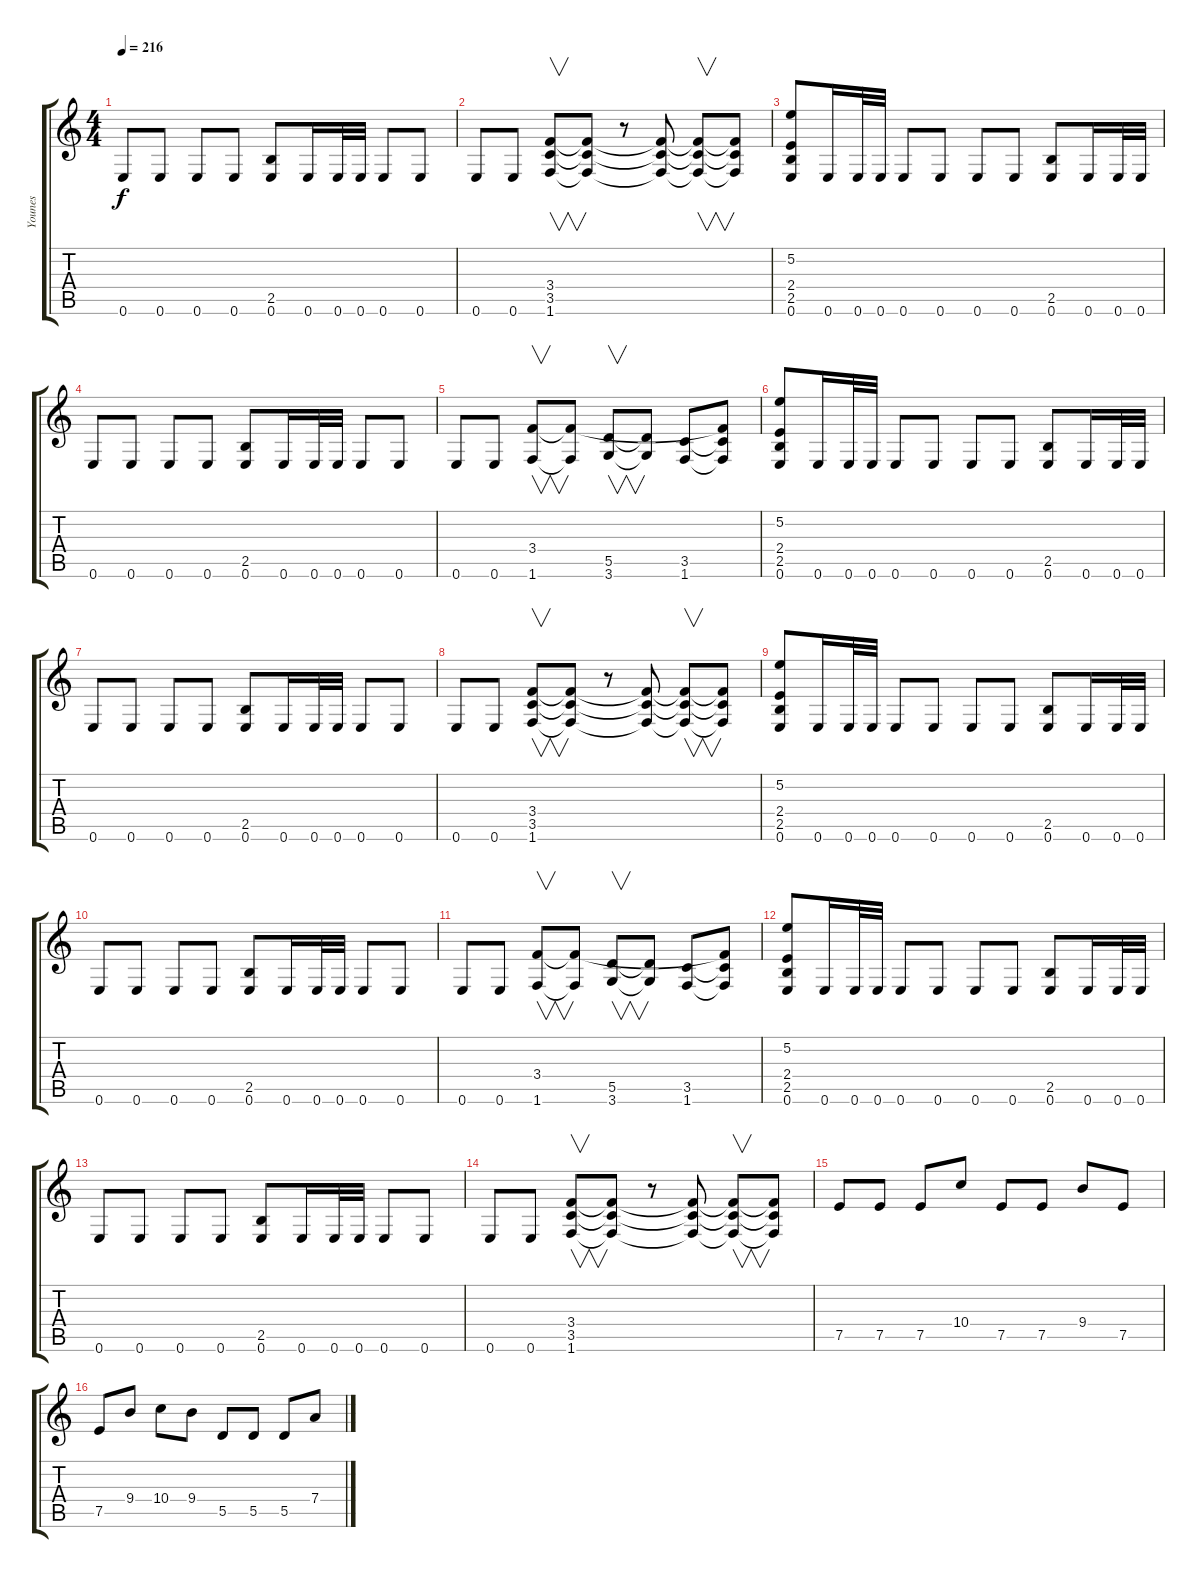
\track ("Younes" "Younes") {instrument distortionguitar}
\staff {score tabs}
\tuning (E4 B3 G3 D3 A2 E2) {hide}
\ts (4 4)
\tempo 216
\clef g2
\ks c
0.6.8{dy f} 0.6.8 0.6.8 0.6.8 (2.5 0.6).8 0.6.16 0.6.32 0.6.32 0.6.8 0.6.8 |
0.6.8 0.6.8 (3.4 3.5 1.6).8{v} (3.4{t} 3.5{t} 1.6{t}).8 r.8 (3.4{t} 3.5{t} 1.6{t}).8 (3.4{t} 3.5{t} 1.6{t}).8{v} (3.4{t} 3.5{t} 1.6{t}).8 |
(5.2 2.4 2.5 0.6).8 0.6.16 0.6.32 0.6.32 0.6.8 0.6.8 0.6.8 0.6.8 (2.5 0.6).8 0.6.16 0.6.32 0.6.32 |
0.6.8 0.6.8 0.6.8 0.6.8 (2.5 0.6).8 0.6.16 0.6.32 0.6.32 0.6.8 0.6.8 |
0.6.8 0.6.8 (3.4 1.6).8{v} (3.4{t} 1.6{t}).8 (5.5 3.6).8{v} (5.5{t} 3.6{t}).8 (3.5 1.6).8 (3.4{t} 3.5{t} 1.6{t}).8 |
(5.2 2.4 2.5 0.6).8 0.6.16 0.6.32 0.6.32 0.6.8 0.6.8 0.6.8 0.6.8 (2.5 0.6).8 0.6.16 0.6.32 0.6.32 |
0.6.8 0.6.8 0.6.8 0.6.8 (2.5 0.6).8 0.6.16 0.6.32 0.6.32 0.6.8 0.6.8 |
0.6.8 0.6.8 (3.4 3.5 1.6).8{v} (3.4{t} 3.5{t} 1.6{t}).8 r.8 (3.4{t} 3.5{t} 1.6{t}).8 (3.4{t} 3.5{t} 1.6{t}).8{v} (3.4{t} 3.5{t} 1.6{t}).8 |
(5.2 2.4 2.5 0.6).8 0.6.16 0.6.32 0.6.32 0.6.8 0.6.8 0.6.8 0.6.8 (2.5 0.6).8 0.6.16 0.6.32 0.6.32 |
0.6.8 0.6.8 0.6.8 0.6.8 (2.5 0.6).8 0.6.16 0.6.32 0.6.32 0.6.8 0.6.8 |
0.6.8 0.6.8 (3.4 1.6).8{v} (3.4{t} 1.6{t}).8 (5.5 3.6).8{v} (5.5{t} 3.6{t}).8 (3.5 1.6).8 (3.4{t} 3.5{t} 1.6{t}).8 |
(5.2 2.4 2.5 0.6).8 0.6.16 0.6.32 0.6.32 0.6.8 0.6.8 0.6.8 0.6.8 (2.5 0.6).8 0.6.16 0.6.32 0.6.32 |
0.6.8 0.6.8 0.6.8 0.6.8 (2.5 0.6).8 0.6.16 0.6.32 0.6.32 0.6.8 0.6.8 |
0.6.8 0.6.8 (3.4 3.5 1.6).8{v} (3.4{t} 3.5{t} 1.6{t}).8 r.8 (3.4{t} 3.5{t} 1.6{t}).8 (3.4{t} 3.5{t} 1.6{t}).8{v} (3.4{t} 3.5{t} 1.6{t}).8 |
7.5.8 7.5.8 7.5.8 10.4.8 7.5.8 7.5.8 9.4.8 7.5.8 |
7.5.8 9.4.8 10.4.8 9.4.8 5.5.8 5.5.8 5.5.8 7.4.8
